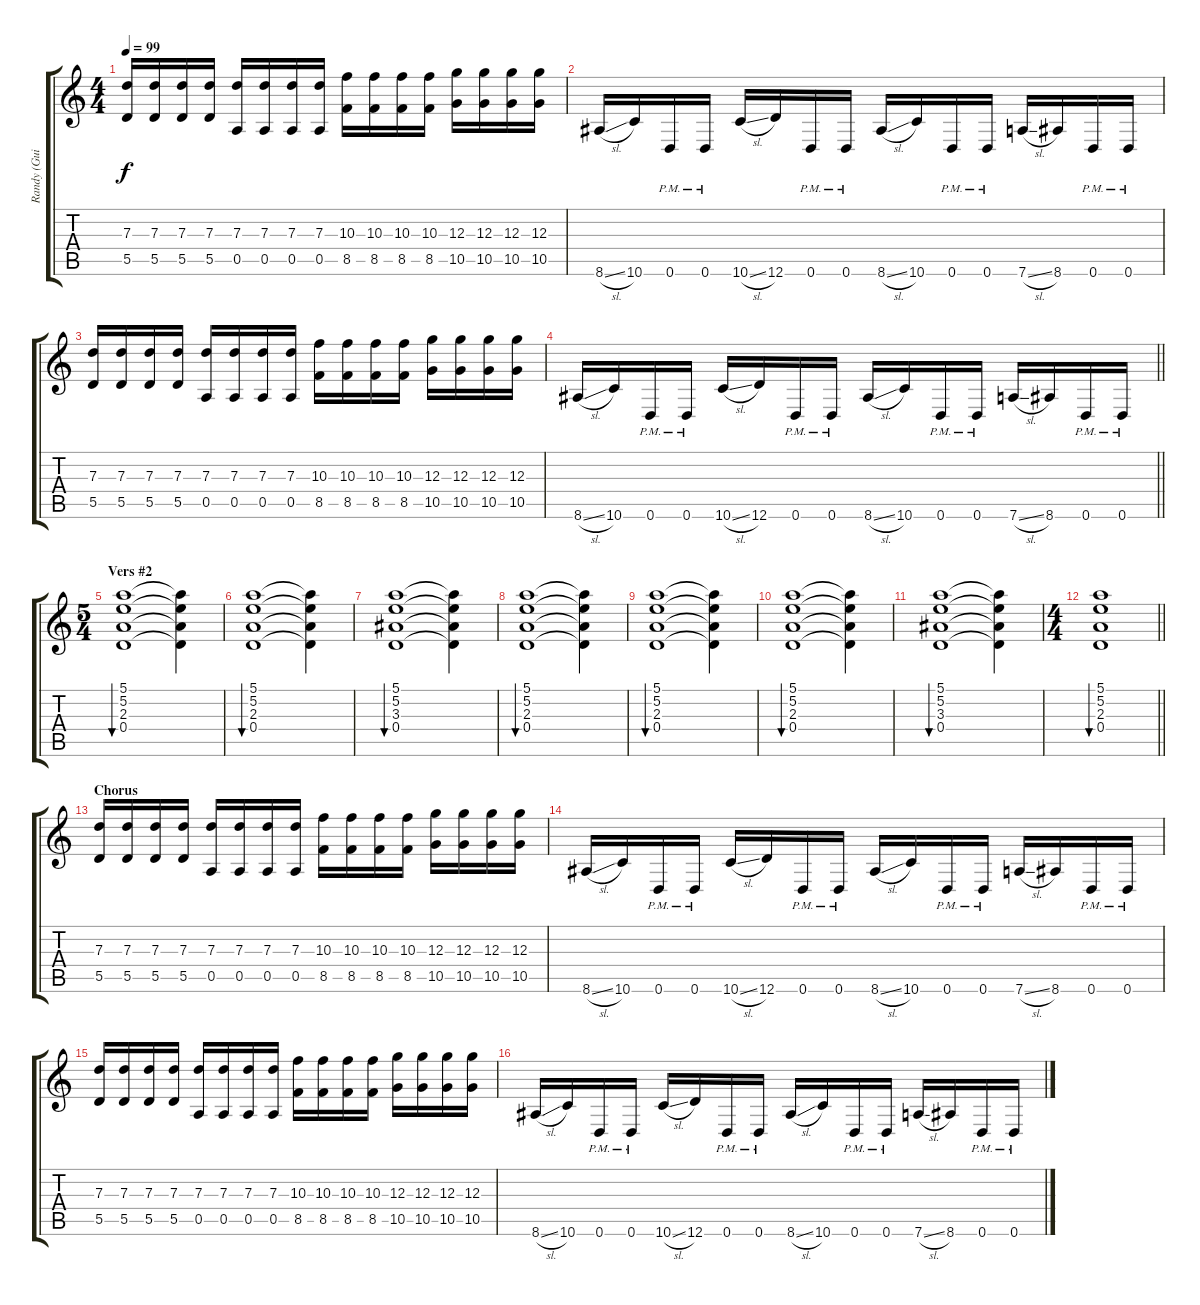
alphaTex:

\track ("Randy (Guitar)" "Randy (Gui") {instrument overdrivenguitar bank 1}
\staff {score tabs}
\tuning (E4 B3 G3 D3 A2 D2) {hide}
\ts (4 4)
\tempo 99
\clef g2
\ks c
(7.3 5.5).16{dy f} (7.3 5.5).16 (7.3 5.5).16 (7.3 5.5).16 (7.3 0.5).16 (7.3 0.5).16 (7.3 0.5).16 (7.3 0.5).16 (10.3 8.5).16 (10.3 8.5).16 (10.3 8.5).16 (10.3 8.5).16 (12.3 10.5).16 (12.3 10.5).16 (12.3 10.5).16 (12.3 10.5).16 |
8.6{sl}.16 10.6.16 0.6{pm}.16 0.6{pm}.16 10.6{sl}.16 12.6.16 0.6{pm}.16 0.6{pm}.16 8.6{sl}.16 10.6.16 0.6{pm}.16 0.6{pm}.16 7.6{sl}.16 8.6.16 0.6{pm}.16 0.6{pm}.16 |
(7.3 5.5).16 (7.3 5.5).16 (7.3 5.5).16 (7.3 5.5).16 (7.3 0.5).16 (7.3 0.5).16 (7.3 0.5).16 (7.3 0.5).16 (10.3 8.5).16 (10.3 8.5).16 (10.3 8.5).16 (10.3 8.5).16 (12.3 10.5).16 (12.3 10.5).16 (12.3 10.5).16 (12.3 10.5).16 |
\barLineRight lightlight
8.6{sl}.16 10.6.16 0.6{pm}.16 0.6{pm}.16 10.6{sl}.16 12.6.16 0.6{pm}.16 0.6{pm}.16 8.6{sl}.16 10.6.16 0.6{pm}.16 0.6{pm}.16 7.6{sl}.16 8.6.16 0.6{pm}.16 0.6{pm}.16 |
\ts (5 4)
\section ("" "Vers #2")
(5.1 5.2 2.3 0.4).1{bu 240 volume 13 instrument overdrivenguitar} (5.1{t} 5.2{t} 2.3{t} 0.4{t}).4 |
(5.1 5.2 2.3 0.4).1{bu 240} (5.1{t} 5.2{t} 2.3{t} 0.4{t}).4 |
(5.1 5.2 3.3 0.4).1{bu 240} (5.1{t} 5.2{t} 3.3{t} 0.4{t}).4 |
(5.1 5.2 2.3 0.4).1{bu 240} (5.1{t} 5.2{t} 2.3{t} 0.4{t}).4 |
(5.1 5.2 2.3 0.4).1{bu 240} (5.1{t} 5.2{t} 2.3{t} 0.4{t}).4 |
(5.1 5.2 2.3 0.4).1{bu 240} (5.1{t} 5.2{t} 2.3{t} 0.4{t}).4 |
(5.1 5.2 3.3 0.4).1{bu 240} (5.1{t} 5.2{t} 3.3{t} 0.4{t}).4 |
\ts (4 4)
\barLineRight lightlight
(5.1 5.2 2.3 0.4).1{bu 240} |
\section ("" "Chorus")
(7.3 5.5).16{instrument overdrivenguitar} (7.3 5.5).16 (7.3 5.5).16 (7.3 5.5).16 (7.3 0.5).16 (7.3 0.5).16 (7.3 0.5).16 (7.3 0.5).16 (10.3 8.5).16 (10.3 8.5).16 (10.3 8.5).16 (10.3 8.5).16 (12.3 10.5).16 (12.3 10.5).16 (12.3 10.5).16 (12.3 10.5).16 |
8.6{sl}.16 10.6.16 0.6{pm}.16 0.6{pm}.16 10.6{sl}.16 12.6.16 0.6{pm}.16 0.6{pm}.16 8.6{sl}.16 10.6.16 0.6{pm}.16 0.6{pm}.16 7.6{sl}.16 8.6.16 0.6{pm}.16 0.6{pm}.16 |
(7.3 5.5).16 (7.3 5.5).16 (7.3 5.5).16 (7.3 5.5).16 (7.3 0.5).16 (7.3 0.5).16 (7.3 0.5).16 (7.3 0.5).16 (10.3 8.5).16 (10.3 8.5).16 (10.3 8.5).16 (10.3 8.5).16 (12.3 10.5).16 (12.3 10.5).16 (12.3 10.5).16 (12.3 10.5).16 |
8.6{sl}.16 10.6.16 0.6{pm}.16 0.6{pm}.16 10.6{sl}.16 12.6.16 0.6{pm}.16 0.6{pm}.16 8.6{sl}.16 10.6.16 0.6{pm}.16 0.6{pm}.16 7.6{sl}.16 8.6.16 0.6{pm}.16 0.6{pm}.16
